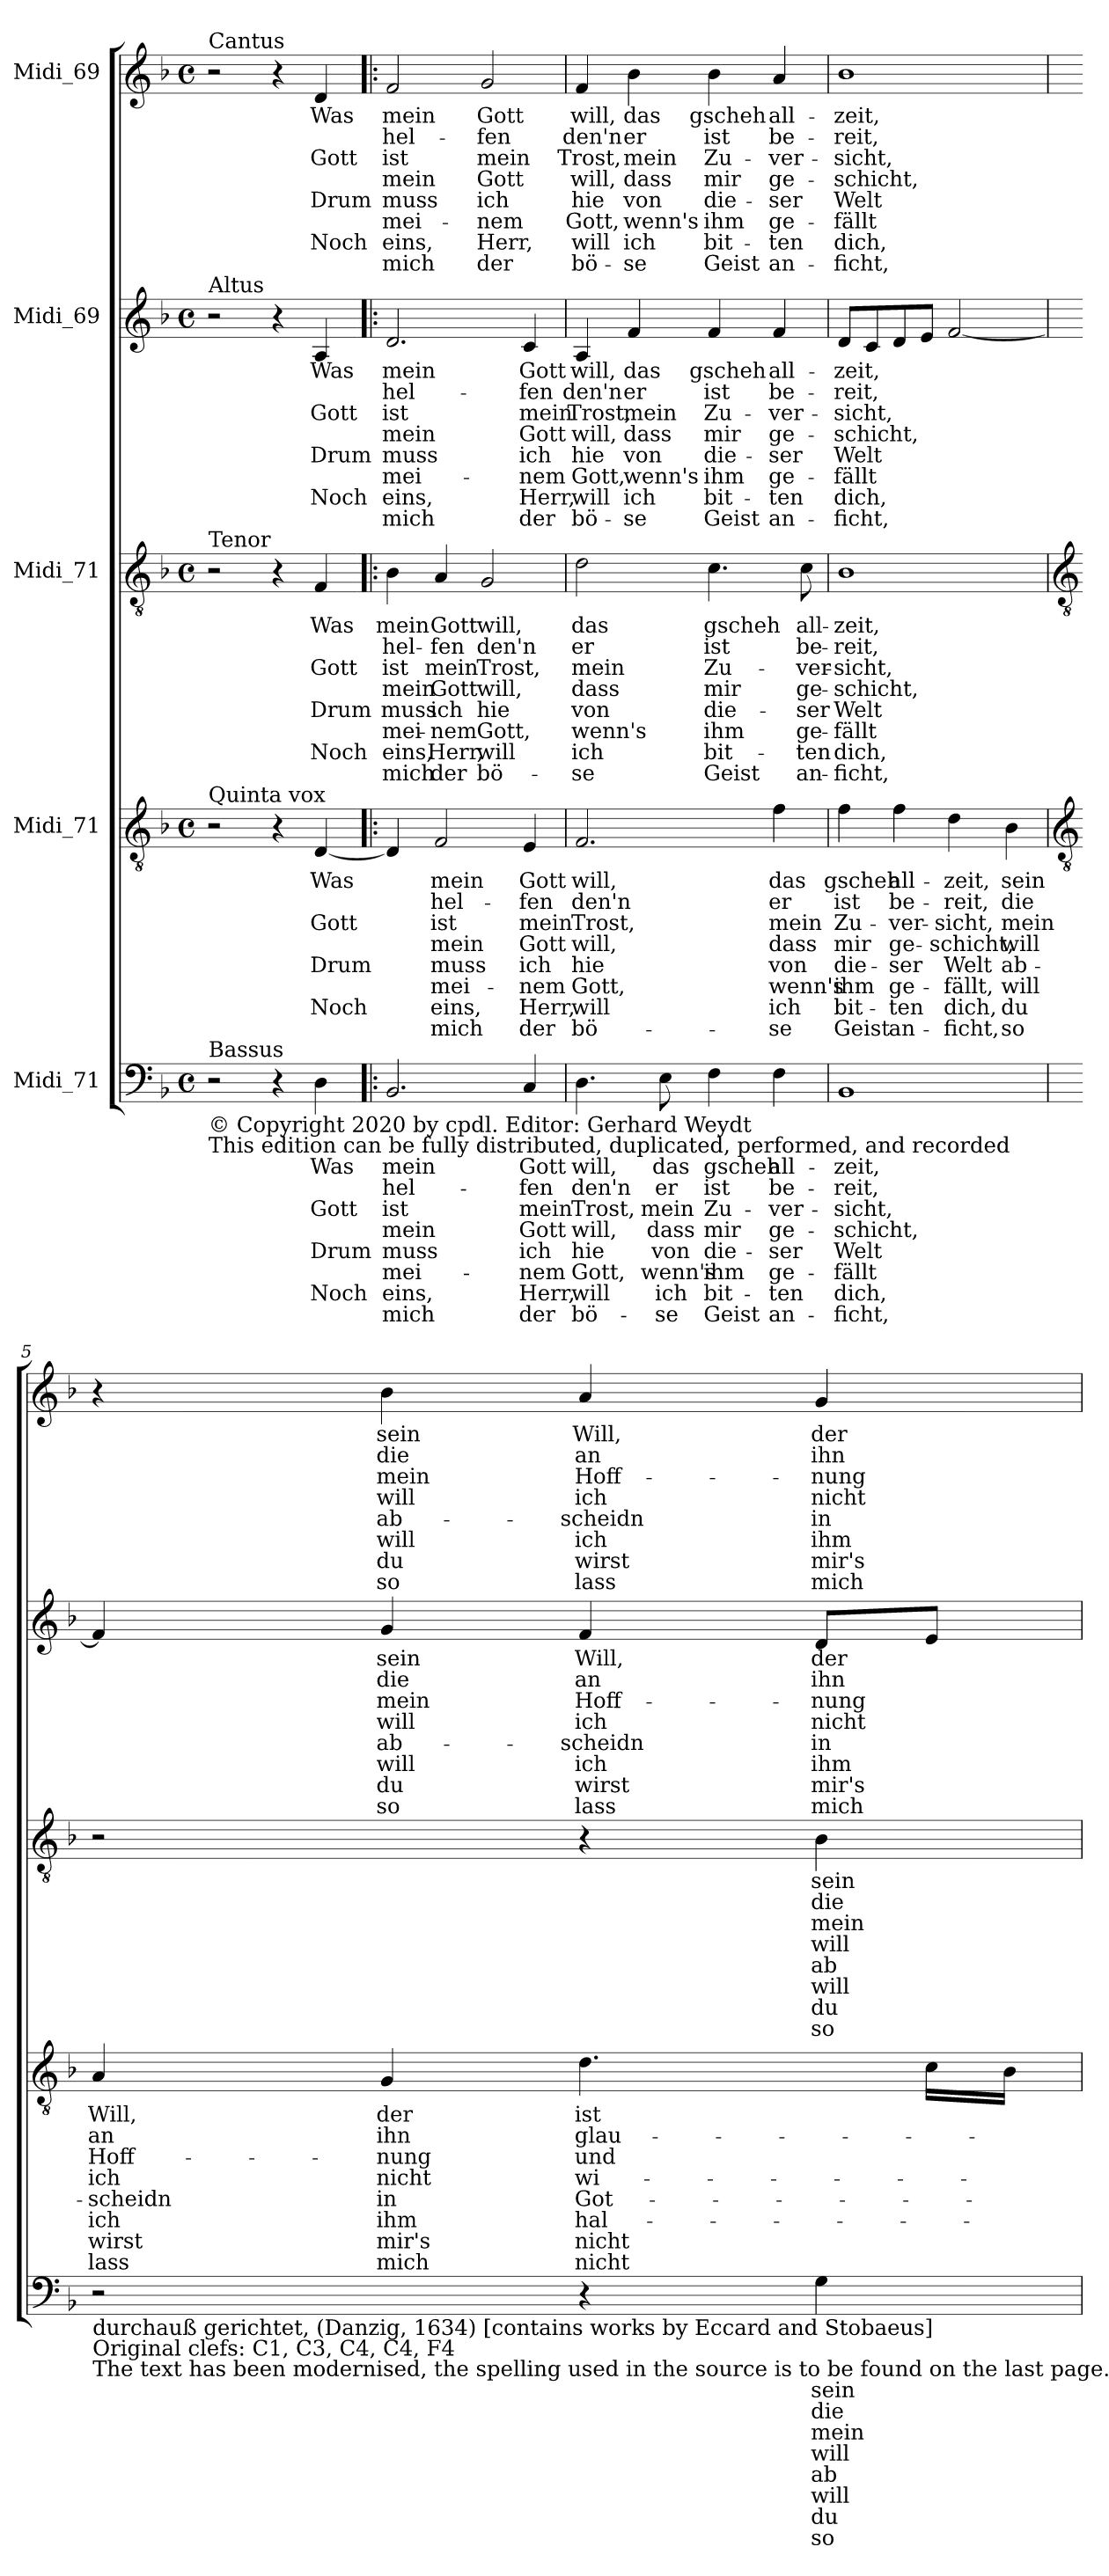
**kern	**text	**text	**text	**text	**text	**text	**text	**text	**kern	**text	**text	**text	**text	**text	**text	**text	**text	**kern	**text	**text	**text	**text	**text	**text	**text	**text	**kern	**text	**text	**text	**text	**text	**text	**text	**text	**kern	**text	**text	**text	**text	**text	**text	**text	**text
*part5	*part5	*part5	*part5	*part5	*part5	*part5	*part5	*part5	*part4	*part4	*part4	*part4	*part4	*part4	*part4	*part4	*part4	*part3	*part3	*part3	*part3	*part3	*part3	*part3	*part3	*part3	*part2	*part2	*part2	*part2	*part2	*part2	*part2	*part2	*part2	*part1	*part1	*part1	*part1	*part1	*part1	*part1	*part1	*part1
*staff5	*staff5	*staff5	*staff5	*staff5	*staff5	*staff5	*staff5	*staff5	*staff4	*staff4	*staff4	*staff4	*staff4	*staff4	*staff4	*staff4	*staff4	*staff3	*staff3	*staff3	*staff3	*staff3	*staff3	*staff3	*staff3	*staff3	*staff2	*staff2	*staff2	*staff2	*staff2	*staff2	*staff2	*staff2	*staff2	*staff1	*staff1	*staff1	*staff1	*staff1	*staff1	*staff1	*staff1	*staff1
*I"Midi_71	*	*	*	*	*	*	*	*	*I"Midi_71	*	*	*	*	*	*	*	*	*I"Midi_71	*	*	*	*	*	*	*	*	*I"Midi_69	*	*	*	*	*	*	*	*	*I"Midi_69	*	*	*	*	*	*	*	*
*clefF4	*	*	*	*	*	*	*	*	*clefGv2	*	*	*	*	*	*	*	*	*clefGv2	*	*	*	*	*	*	*	*	*clefG2	*	*	*	*	*	*	*	*	*clefG2	*	*	*	*	*	*	*	*
*k[b-]	*	*	*	*	*	*	*	*	*k[b-]	*	*	*	*	*	*	*	*	*k[b-]	*	*	*	*	*	*	*	*	*k[b-]	*	*	*	*	*	*	*	*	*k[b-]	*	*	*	*	*	*	*	*
*F:	*	*	*	*	*	*	*	*	*F:	*	*	*	*	*	*	*	*	*F:	*	*	*	*	*	*	*	*	*F:	*	*	*	*	*	*	*	*	*F:	*	*	*	*	*	*	*	*
*M4/4	*	*	*	*	*	*	*	*	*M4/4	*	*	*	*	*	*	*	*	*M4/4	*	*	*	*	*	*	*	*	*M4/4	*	*	*	*	*	*	*	*	*M4/4	*	*	*	*	*	*	*	*
*met(c)	*	*	*	*	*	*	*	*	*met(c)	*	*	*	*	*	*	*	*	*met(c)	*	*	*	*	*	*	*	*	*met(c)	*	*	*	*	*	*	*	*	*met(c)	*	*	*	*	*	*	*	*
=1	=1	=1	=1	=1	=1	=1	=1	=1	=1	=1	=1	=1	=1	=1	=1	=1	=1	=1	=1	=1	=1	=1	=1	=1	=1	=1	=1	=1	=1	=1	=1	=1	=1	=1	=1	=1	=1	=1	=1	=1	=1	=1	=1	=1
!	!	!	!	!	!	!	!	!	!	!	!	!	!	!	!	!	!	!	!	!	!	!	!	!	!	!	!	!	!	!	!	!	!	!	!	!LO:TX:a:t=Cantus	!	!	!	!	!	!	!	!
!	!	!	!	!	!	!	!	!	!	!	!	!	!	!	!	!	!	!	!	!	!	!	!	!	!	!	!LO:TX:a:t=Altus	!	!	!	!	!	!	!	!	!	!	!	!	!	!	!	!	!
!	!	!	!	!	!	!	!	!	!	!	!	!	!	!	!	!	!	!LO:TX:a:t=Tenor	!	!	!	!	!	!	!	!	!	!	!	!	!	!	!	!	!	!	!	!	!	!	!	!	!	!
!	!	!	!	!	!	!	!	!	!LO:TX:a:t=Quinta vox	!	!	!	!	!	!	!	!	!	!	!	!	!	!	!	!	!	!	!	!	!	!	!	!	!	!	!	!	!	!	!	!	!	!	!
!LO:TX:a:t=Bassus	!	!	!	!	!	!	!	!	!	!	!	!	!	!	!	!	!	!	!	!	!	!	!	!	!	!	!	!	!	!	!	!	!	!	!	!	!	!	!	!	!	!	!	!
!LO:TX:b:t=© Copyright 2020 by cpdl. Editor&colon; Gerhard Weydt\nThis edition can be fully distributed, duplicated, performed, and recorded	!	!	!	!	!	!	!	!	!	!	!	!	!	!	!	!	!	!	!	!	!	!	!	!	!	!	!	!	!	!	!	!	!	!	!	!	!	!	!	!	!	!	!	!
2r	.	.	.	.	.	.	.	.	2r	.	.	.	.	.	.	.	.	2r	.	.	.	.	.	.	.	.	2r	.	.	.	.	.	.	.	.	2r	.	.	.	.	.	.	.	.
4r	.	.	.	.	.	.	.	.	4r	.	.	.	.	.	.	.	.	4r	.	.	.	.	.	.	.	.	4r	.	.	.	.	.	.	.	.	4r	.	.	.	.	.	.	.	.
!	!LO:LY:b	!	!LO:LY:b	!	!LO:LY:b	!	!LO:LY:b	!	!	!LO:LY:b	!	!LO:LY:b	!	!LO:LY:b	!	!LO:LY:b	!	!	!LO:LY:b	!	!LO:LY:b	!	!LO:LY:b	!	!LO:LY:b	!	!	!LO:LY:b	!	!LO:LY:b	!	!LO:LY:b	!	!LO:LY:b	!	!	!LO:LY:b	!	!LO:LY:b	!	!LO:LY:b	!	!LO:LY:b	!
4D	Was	.	Gott	.	Drum	.	Noch	.	[4D	Was	.	Gott	.	Drum	.	Noch	.	4F	Was	.	Gott	.	Drum	.	Noch	.	4A	Was	.	Gott	.	Drum	.	Noch	.	4d	Was	.	Gott	.	Drum	.	Noch	.
=2!|:	=2!|:	=2!|:	=2!|:	=2!|:	=2!|:	=2!|:	=2!|:	=2!|:	=2!|:	=2!|:	=2!|:	=2!|:	=2!|:	=2!|:	=2!|:	=2!|:	=2!|:	=2!|:	=2!|:	=2!|:	=2!|:	=2!|:	=2!|:	=2!|:	=2!|:	=2!|:	=2!|:	=2!|:	=2!|:	=2!|:	=2!|:	=2!|:	=2!|:	=2!|:	=2!|:	=2!|:	=2!|:	=2!|:	=2!|:	=2!|:	=2!|:	=2!|:	=2!|:	=2!|:
!	!LO:LY:b	!LO:LY:b	!LO:LY:b	!LO:LY:b	!LO:LY:b	!LO:LY:b	!LO:LY:b	!LO:LY:b	!	!	!	!	!	!	!	!	!	!	!LO:LY:b	!LO:LY:b	!LO:LY:b	!LO:LY:b	!LO:LY:b	!LO:LY:b	!LO:LY:b	!LO:LY:b	!	!LO:LY:b	!LO:LY:b	!LO:LY:b	!LO:LY:b	!LO:LY:b	!LO:LY:b	!LO:LY:b	!LO:LY:b	!	!LO:LY:b	!LO:LY:b	!LO:LY:b	!LO:LY:b	!LO:LY:b	!LO:LY:b	!LO:LY:b	!LO:LY:b
2.BB-	mein	hel-	-ist	mein	muss	mei-	-eins,	mich	4D]	.	.	.	.	.	.	.	.	4B-	mein	hel-	-ist	mein	muss	mei-	-eins,	mich	2.d	mein	hel-	-ist	mein	muss	mei-	-eins,	mich	2f	mein	hel-	-ist	mein	muss	mei-	-eins,	mich
!	!	!	!	!	!	!	!	!	!	!LO:LY:b	!LO:LY:b	!LO:LY:b	!LO:LY:b	!LO:LY:b	!LO:LY:b	!LO:LY:b	!LO:LY:b	!	!LO:LY:b	!LO:LY:b	!LO:LY:b	!LO:LY:b	!LO:LY:b	!LO:LY:b	!LO:LY:b	!LO:LY:b	!	!	!	!	!	!	!	!	!	!	!	!	!	!	!	!	!	!
.	.	.	.	.	.	.	.	.	2F	mein	hel-	-ist	mein	muss	mei-	-eins,	mich	4A	Gott	fen	mein	Gott	ich	nem	Herr,	der	.	.	.	.	.	.	.	.	.	.	.	.	.	.	.	.	.	.
!	!	!	!	!	!	!	!	!	!	!	!	!	!	!	!	!	!	!	!LO:LY:b	!LO:LY:b	!LO:LY:b	!LO:LY:b	!LO:LY:b	!LO:LY:b	!LO:LY:b	!LO:LY:b	!	!	!	!	!	!	!	!	!	!	!LO:LY:b	!LO:LY:b	!LO:LY:b	!LO:LY:b	!LO:LY:b	!LO:LY:b	!LO:LY:b	!LO:LY:b
.	.	.	.	.	.	.	.	.	.	.	.	.	.	.	.	.	.	2G	will,	den'n	Trost,	will,	hie	Gott,	will	bö-	.	.	.	.	.	.	.	.	.	2g	Gott	fen	mein	Gott	ich	nem	Herr,	der
!	!LO:LY:b	!LO:LY:b	!LO:LY:b	!LO:LY:b	!LO:LY:b	!LO:LY:b	!LO:LY:b	!LO:LY:b	!	!LO:LY:b	!LO:LY:b	!LO:LY:b	!LO:LY:b	!LO:LY:b	!LO:LY:b	!LO:LY:b	!LO:LY:b	!	!	!	!	!	!	!	!	!	!	!LO:LY:b	!LO:LY:b	!LO:LY:b	!LO:LY:b	!LO:LY:b	!LO:LY:b	!LO:LY:b	!LO:LY:b	!	!	!	!	!	!	!	!	!
4C	Gott	fen	mein	Gott	ich	nem	Herr,	der	4E	Gott	fen	mein	Gott	ich	nem	Herr,	der	.	.	.	.	.	.	.	.	.	4c	Gott	fen	mein	Gott	ich	nem	Herr,	der	.	.	.	.	.	.	.	.	.
=3	=3	=3	=3	=3	=3	=3	=3	=3	=3	=3	=3	=3	=3	=3	=3	=3	=3	=3	=3	=3	=3	=3	=3	=3	=3	=3	=3	=3	=3	=3	=3	=3	=3	=3	=3	=3	=3	=3	=3	=3	=3	=3	=3	=3
!	!LO:LY:b	!LO:LY:b	!LO:LY:b	!LO:LY:b	!LO:LY:b	!LO:LY:b	!LO:LY:b	!LO:LY:b	!	!LO:LY:b	!LO:LY:b	!LO:LY:b	!LO:LY:b	!LO:LY:b	!LO:LY:b	!LO:LY:b	!LO:LY:b	!	!LO:LY:b	!LO:LY:b	!LO:LY:b	!LO:LY:b	!LO:LY:b	!LO:LY:b	!LO:LY:b	!LO:LY:b	!	!LO:LY:b	!LO:LY:b	!LO:LY:b	!LO:LY:b	!LO:LY:b	!LO:LY:b	!LO:LY:b	!LO:LY:b	!	!LO:LY:b	!LO:LY:b	!LO:LY:b	!LO:LY:b	!LO:LY:b	!LO:LY:b	!LO:LY:b	!LO:LY:b
4.D	will,	den'n	Trost,	will,	hie	Gott,	will	bö-	2.F	will,	den'n	Trost,	will,	hie	Gott,	will	bö-	2d	-das	er	mein	dass	von	wenn's	ich	se	4A	will,	den'n	Trost,	will,	hie	Gott,	will	bö-	4f	will,	den'n	Trost,	will,	hie	Gott,	will	bö-
!	!	!	!	!	!	!	!	!	!	!	!	!	!	!	!	!	!	!	!	!	!	!	!	!	!	!	!	!LO:LY:b	!LO:LY:b	!LO:LY:b	!LO:LY:b	!LO:LY:b	!LO:LY:b	!LO:LY:b	!LO:LY:b	!	!LO:LY:b	!LO:LY:b	!LO:LY:b	!LO:LY:b	!LO:LY:b	!LO:LY:b	!LO:LY:b	!LO:LY:b
.	.	.	.	.	.	.	.	.	.	.	.	.	.	.	.	.	.	.	.	.	.	.	.	.	.	.	4f	-das	er	mein	dass	von	wenn's	ich	se	4b-	-das	er	mein	dass	von	wenn's	ich	se
!	!LO:LY:b	!LO:LY:b	!LO:LY:b	!LO:LY:b	!LO:LY:b	!LO:LY:b	!LO:LY:b	!LO:LY:b	!	!	!	!	!	!	!	!	!	!	!	!	!	!	!	!	!	!	!	!	!	!	!	!	!	!	!	!	!	!	!	!	!	!	!	!
8E	-das	er	mein	dass	von	wenn's	ich	se	.	.	.	.	.	.	.	.	.	.	.	.	.	.	.	.	.	.	.	.	.	.	.	.	.	.	.	.	.	.	.	.	.	.	.	.
!	!LO:LY:b	!LO:LY:b	!LO:LY:b	!LO:LY:b	!LO:LY:b	!LO:LY:b	!LO:LY:b	!LO:LY:b	!	!	!	!	!	!	!	!	!	!	!LO:LY:b	!LO:LY:b	!LO:LY:b	!LO:LY:b	!LO:LY:b	!LO:LY:b	!LO:LY:b	!LO:LY:b	!	!LO:LY:b	!LO:LY:b	!LO:LY:b	!LO:LY:b	!LO:LY:b	!LO:LY:b	!LO:LY:b	!LO:LY:b	!	!LO:LY:b	!LO:LY:b	!LO:LY:b	!LO:LY:b	!LO:LY:b	!LO:LY:b	!LO:LY:b	!LO:LY:b
4F	gscheh	ist	Zu-	-mir	die-	-ihm	bit-	-Geist	.	.	.	.	.	.	.	.	.	4.c	gscheh	ist	Zu-	-mir	die-	-ihm	bit-	-Geist	4f	gscheh	ist	Zu-	-mir	die-	-ihm	bit-	-Geist	4b-	gscheh	ist	Zu-	-mir	die-	-ihm	bit-	-Geist
!	!LO:LY:b	!LO:LY:b	!LO:LY:b	!LO:LY:b	!LO:LY:b	!LO:LY:b	!LO:LY:b	!LO:LY:b	!	!LO:LY:b	!LO:LY:b	!LO:LY:b	!LO:LY:b	!LO:LY:b	!LO:LY:b	!LO:LY:b	!LO:LY:b	!	!	!	!	!	!	!	!	!	!	!LO:LY:b	!LO:LY:b	!LO:LY:b	!LO:LY:b	!LO:LY:b	!LO:LY:b	!LO:LY:b	!LO:LY:b	!	!LO:LY:b	!LO:LY:b	!LO:LY:b	!LO:LY:b	!LO:LY:b	!LO:LY:b	!LO:LY:b	!LO:LY:b
4F	all-	-be-	-ver-	-ge-	-ser	ge-	-ten	an-	4f	-das	er	mein	dass	von	wenn's	ich	se	.	.	.	.	.	.	.	.	.	4f	all-	-be-	-ver-	-ge-	-ser	ge-	-ten	an-	4a	all-	-be-	-ver-	-ge-	-ser	ge-	-ten	an-
!	!	!	!	!	!	!	!	!	!	!	!	!	!	!	!	!	!	!	!LO:LY:b	!LO:LY:b	!LO:LY:b	!LO:LY:b	!LO:LY:b	!LO:LY:b	!LO:LY:b	!LO:LY:b	!	!	!	!	!	!	!	!	!	!	!	!	!	!	!	!	!	!
.	.	.	.	.	.	.	.	.	.	.	.	.	.	.	.	.	.	8c	all-	-be-	-ver-	-ge-	-ser	ge-	-ten	an-	.	.	.	.	.	.	.	.	.	.	.	.	.	.	.	.	.	.
=4	=4	=4	=4	=4	=4	=4	=4	=4	=4	=4	=4	=4	=4	=4	=4	=4	=4	=4	=4	=4	=4	=4	=4	=4	=4	=4	=4	=4	=4	=4	=4	=4	=4	=4	=4	=4	=4	=4	=4	=4	=4	=4	=4	=4
!	!LO:LY:b	!LO:LY:b	!LO:LY:b	!LO:LY:b	!LO:LY:b	!LO:LY:b	!LO:LY:b	!LO:LY:b	!	!LO:LY:b	!LO:LY:b	!LO:LY:b	!LO:LY:b	!LO:LY:b	!LO:LY:b	!LO:LY:b	!LO:LY:b	!	!LO:LY:b	!LO:LY:b	!LO:LY:b	!LO:LY:b	!LO:LY:b	!LO:LY:b	!LO:LY:b	!LO:LY:b	!	!LO:LY:b	!LO:LY:b	!LO:LY:b	!LO:LY:b	!LO:LY:b	!LO:LY:b	!LO:LY:b	!LO:LY:b	!	!LO:LY:b	!LO:LY:b	!LO:LY:b	!LO:LY:b	!LO:LY:b	!LO:LY:b	!LO:LY:b	!LO:LY:b
1BB-	-zeit,	reit,	sicht,	schicht,	Welt	fällt	dich,	ficht,	4f	gscheh	ist	Zu-	-mir	die-	-ihm	bit-	-Geist	1B-	-zeit,	reit,	sicht,	schicht,	Welt	fällt	dich,	ficht,	8dL	-zeit,	reit,	sicht,	schicht,	Welt	fällt	dich,	ficht,	1b-	-zeit,	reit,	sicht,	schicht,	Welt	fällt	dich,	ficht,
.	.	.	.	.	.	.	.	.	.	.	.	.	.	.	.	.	.	.	.	.	.	.	.	.	.	.	8c	.	.	.	.	.	.	.	.	.	.	.	.	.	.	.	.	.
!	!	!	!	!	!	!	!	!	!	!LO:LY:b	!LO:LY:b	!LO:LY:b	!LO:LY:b	!LO:LY:b	!LO:LY:b	!LO:LY:b	!LO:LY:b	!	!	!	!	!	!	!	!	!	!	!	!	!	!	!	!	!	!	!	!	!	!	!	!	!	!	!
.	.	.	.	.	.	.	.	.	4f	all-	-be-	-ver-	-ge-	-ser	ge-	-ten	an-	.	.	.	.	.	.	.	.	.	8d	.	.	.	.	.	.	.	.	.	.	.	.	.	.	.	.	.
.	.	.	.	.	.	.	.	.	.	.	.	.	.	.	.	.	.	.	.	.	.	.	.	.	.	.	8eJ	.	.	.	.	.	.	.	.	.	.	.	.	.	.	.	.	.
!	!	!	!	!	!	!	!	!	!	!LO:LY:b	!LO:LY:b	!LO:LY:b	!LO:LY:b	!LO:LY:b	!LO:LY:b	!LO:LY:b	!LO:LY:b	!	!	!	!	!	!	!	!	!	!	!	!	!	!	!	!	!	!	!	!	!	!	!	!	!	!	!
.	.	.	.	.	.	.	.	.	4d	-zeit,	reit,	sicht,	schicht,	Welt	fällt,	dich,	ficht,	.	.	.	.	.	.	.	.	.	[2f	.	.	.	.	.	.	.	.	.	.	.	.	.	.	.	.	.
!	!	!	!	!	!	!	!	!	!	!LO:LY:b	!LO:LY:b	!LO:LY:b	!LO:LY:b	!LO:LY:b	!LO:LY:b	!LO:LY:b	!LO:LY:b	!	!	!	!	!	!	!	!	!	!	!	!	!	!	!	!	!	!	!	!	!	!	!	!	!	!	!
.	.	.	.	.	.	.	.	.	4B-	sein	die	mein	will	ab-	-will	du	so	.	.	.	.	.	.	.	.	.	.	.	.	.	.	.	.	.	.	.	.	.	.	.	.	.	.	.
!!LO:LB:g=z
=5	=5	=5	=5	=5	=5	=5	=5	=5	=5	=5	=5	=5	=5	=5	=5	=5	=5	=5	=5	=5	=5	=5	=5	=5	=5	=5	=5	=5	=5	=5	=5	=5	=5	=5	=5	=5	=5	=5	=5	=5	=5	=5	=5	=5
*	*	*	*	*	*	*	*	*	*clefGv2	*	*	*	*	*	*	*	*	*clefGv2	*	*	*	*	*	*	*	*	*	*	*	*	*	*	*	*	*	*	*	*	*	*	*	*	*	*
!LO:TX:b:t=Quelle/Source&colon; Johann Stobaeus (ed.), Geistliche Lieder auff gewöhnliche preussische Kirchen-Melodeyen\ndurchauß gerichtet, (Danzig, 1634) [contains works by Eccard and Stobaeus]\nOriginal clefs&colon; C1, C3, C4, C4, F4\nThe text has been modernised, the spelling used in the source is to be found on the last page.	!	!	!	!	!	!	!	!	!	!	!	!	!	!	!	!	!	!	!	!	!	!	!	!	!	!	!	!	!	!	!	!	!	!	!	!	!	!	!	!	!	!	!	!
!	!	!	!	!	!	!	!	!	!	!LO:LY:b	!LO:LY:b	!LO:LY:b	!LO:LY:b	!LO:LY:b	!LO:LY:b	!LO:LY:b	!LO:LY:b	!	!	!	!	!	!	!	!	!	!	!	!	!	!	!	!	!	!	!	!	!	!	!	!	!	!	!
2r	.	.	.	.	.	.	.	.	4A	Will,	an	Hoff-	-ich	scheidn	ich	wirst	lass	2r	.	.	.	.	.	.	.	.	4f]	.	.	.	.	.	.	.	.	4r	.	.	.	.	.	.	.	.
!	!	!	!	!	!	!	!	!	!	!LO:LY:b	!LO:LY:b	!LO:LY:b	!LO:LY:b	!LO:LY:b	!LO:LY:b	!LO:LY:b	!LO:LY:b	!	!	!	!	!	!	!	!	!	!	!LO:LY:b	!LO:LY:b	!LO:LY:b	!LO:LY:b	!LO:LY:b	!LO:LY:b	!LO:LY:b	!LO:LY:b	!	!LO:LY:b	!LO:LY:b	!LO:LY:b	!LO:LY:b	!LO:LY:b	!LO:LY:b	!LO:LY:b	!LO:LY:b
.	.	.	.	.	.	.	.	.	4G	der	ihn	nung	nicht	in	ihm	mir's	mich	.	.	.	.	.	.	.	.	.	4g	sein	die	mein	will	ab-	-will	du	so	4b-	sein	die	mein	will	ab-	-will	du	so
!	!	!	!	!	!	!	!	!	!	!LO:LY:b	!LO:LY:b	!LO:LY:b	!LO:LY:b	!LO:LY:b	!LO:LY:b	!LO:LY:b	!LO:LY:b	!	!	!	!	!	!	!	!	!	!	!LO:LY:b	!LO:LY:b	!LO:LY:b	!LO:LY:b	!LO:LY:b	!LO:LY:b	!LO:LY:b	!LO:LY:b	!	!LO:LY:b	!LO:LY:b	!LO:LY:b	!LO:LY:b	!LO:LY:b	!LO:LY:b	!LO:LY:b	!LO:LY:b
4r	.	.	.	.	.	.	.	.	4.d	ist	glau-	-und	wi-	-Got-	-hal-	-nicht	nicht	4r	.	.	.	.	.	.	.	.	4f	Will,	an	Hoff-	-ich	scheidn	ich	wirst	lass	4a	Will,	an	Hoff-	-ich	scheidn	ich	wirst	lass
!	!LO:LY:b	!LO:LY:b	!LO:LY:b	!LO:LY:b	!LO:LY:b	!LO:LY:b	!LO:LY:b	!LO:LY:b	!	!	!	!	!	!	!	!	!	!	!LO:LY:b	!LO:LY:b	!LO:LY:b	!LO:LY:b	!LO:LY:b	!LO:LY:b	!LO:LY:b	!LO:LY:b	!	!LO:LY:b	!LO:LY:b	!LO:LY:b	!LO:LY:b	!LO:LY:b	!LO:LY:b	!LO:LY:b	!LO:LY:b	!	!LO:LY:b	!LO:LY:b	!LO:LY:b	!LO:LY:b	!LO:LY:b	!LO:LY:b	!LO:LY:b	!LO:LY:b
4G	sein	die	mein	will	ab-	-will	du	so	.	.	.	.	.	.	.	.	.	4B-	sein	die	mein	will	ab-	-will	du	so	8dL	der	ihn	nung	nicht	in	ihm	mir's	mich	4g	der	ihn	nung	nicht	in	ihm	mir's	mich
.	.	.	.	.	.	.	.	.	16cLL	.	.	.	.	.	.	.	.	.	.	.	.	.	.	.	.	.	8eJ	.	.	.	.	.	.	.	.	.	.	.	.	.	.	.	.	.
.	.	.	.	.	.	.	.	.	16B-JJ	.	.	.	.	.	.	.	.	.	.	.	.	.	.	.	.	.	.	.	.	.	.	.	.	.	.	.	.	.	.	.	.	.	.	.
=	=	=	=	=	=	=	=	=	=	=	=	=	=	=	=	=	=	=	=	=	=	=	=	=	=	=	=	=	=	=	=	=	=	=	=	=	=	=	=	=	=	=	=	=
*-	*-	*-	*-	*-	*-	*-	*-	*-	*-	*-	*-	*-	*-	*-	*-	*-	*-	*-	*-	*-	*-	*-	*-	*-	*-	*-	*-	*-	*-	*-	*-	*-	*-	*-	*-	*-	*-	*-	*-	*-	*-	*-	*-	*-
